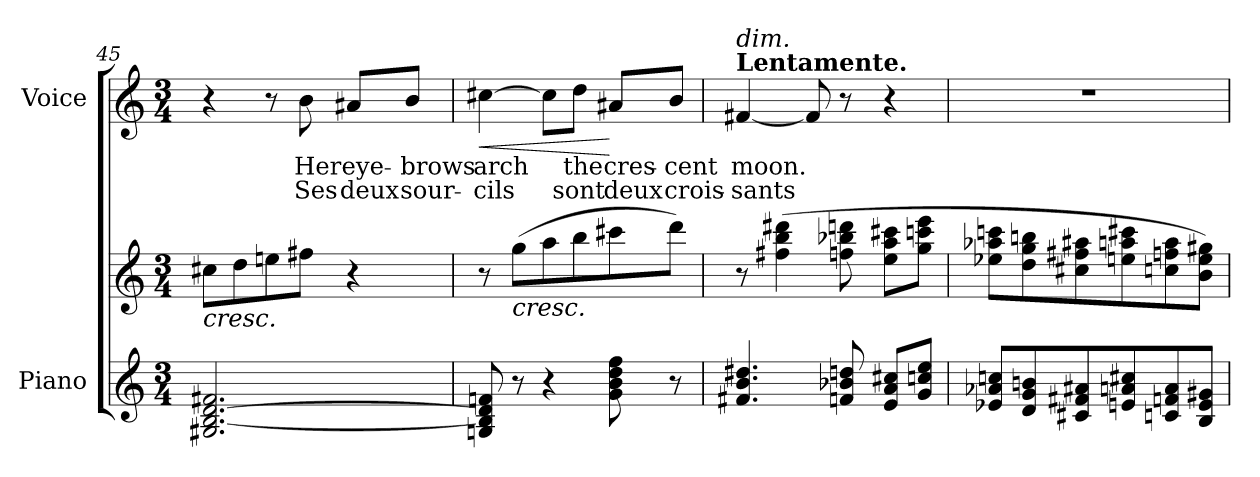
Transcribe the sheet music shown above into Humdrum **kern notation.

**kern	**kern	**dynam	**kern	**text	**text	**dynam
*part2	*part2	*part2	*part1	*part1	*part1	*part1
*staff3	*staff2	*staff2/3	*staff1	*staff1	*staff1	*staff1
*I"Piano	*	*	*I"Voice	*	*	*
*I'Pno	*	*	*	*	*	*
!!LO:PB:g=z
*clefG2	*clefG2	*	*clefG2	*	*	*
*k[]	*k[]	*	*k[]	*	*	*
*M3/4	*M3/4	*	*M3/4	*	*	*
=45	=45	=45	=45	=45	=45	=45
!	!LO:TX:b:i:t=cresc.	!	!	!	!	!
2.G#X/ [2.B/ [2.d/ 2.f#X/	8cc#X\L	.	4r	.	.	.
.	8dd\	.	.	.	.	.
.	8een\	.	8r	.	.	.
!	!	!	!	!LO:LY:b	!LO:LY:b	!LO:DY:a
!	!	!	!	!	!	!LO:DY:n=1:a
!	!	!	!	!	!	!LO:DY:n=2:a
.	8ff#X\J	.	8b\	Her	Ses	other-dynamics p other-dynamics
!	!	!	!	!LO:LY:b	!LO:LY:b	!
.	4r	.	8a#X/L	eye-	deux	.
!	!	!	!	!LO:LY:b	!LO:LY:b	!
.	.	.	8b/J	-brows	sour-	.
=46	=46	=46	=46	=46	=46	=46
!	!	!	!	!LO:LY:b	!LO:LY:b	!LO:HP:b
8Gn/ 8B/] 8d/] 8fn/	8r	.	[4cc#X\	arch	-cils	<
!	!	!LO:HP:b	!	!	!	!
8r	(8gg\L	<	.	.	.	.
4r	8aa\	.	8cc#\L]	.	.	.
!	!	!	!	!LO:LY:b	!LO:LY:b	!
.	8bb\	.	8dd\J	the	sont	.
!	!	!LO:DY:b=2	!	!LO:LY:b	!LO:LY:b	!
!	!	!LO:DY:n=1:b=2	!	!	!	!
8g\ 8b\ 8dd\ 8ff\	8ccc#X\	mf other-dynamics	8a#X/L	cres-	deux	[
!	!	!	!	!LO:LY:b	!LO:LY:b	!
8r	8ddd\J)	.	8b/J	-cent	crois-	.
.	.	[	.	.	.	.
=47	=47	=47	=47	=47	=47	=47
!	!	!	!LO:TX:a:B:t=Lentamente.	!	!	!
!	!	!	!LO:TX:a:i:t=dim.	!	!	!
!	!	!LO:DY:b	!	!LO:LY:b	!LO:LY:b	!
!	!	!LO:DY:n=1:b	!	!	!	!
4.f#X/ 4.b/ 4.dd#X/	8r	other-dynamics p	[4f#X/	moon.	-sants	.
.	(4ff#X\ 4bb\ 4ddd#X\	.	.	.	.	.
.	.	.	8f#/]	.	.	.
8fn/ 8b-X/ 8ddn/	8ffn\ 8bb-X\ 8dddn\	.	8r	.	.	.
8e/ 8a/ 8cc#X/L	8ee\ 8aa\ 8ccc#X\L	.	4r	.	.	.
8g/ 8ccn/ 8ee/J	8gg\ 8cccn\ 8eee\J	.	.	.	.	.
=48	=48	=48	=48	=48	=48	=48
8e-X/ 8a-X/ 8ccn/L	8ee-X\ 8aa-X\ 8cccn\L	.	2.r	.	.	.
8d/ 8g/ 8bn/	8dd\ 8gg\ 8bbn\	.	.	.	.	.
8c#X/ 8f#X/ 8a#X/	8cc#X\ 8ff#X\ 8aa#X\	.	.	.	.	.
8en/ 8an/ 8cc#X/	8een\ 8aan\ 8ccc#X\	.	.	.	.	.
8cn/ 8fn/ 8a/	8ccn\ 8ffn\ 8aa\	.	.	.	.	.
8B/ 8e/ 8g#X/J	8b\ 8ee\ 8gg#X\J)	.	.	.	.	.
=	=	=	=	=	=	=
*-	*-	*-	*-	*-	*-	*-
